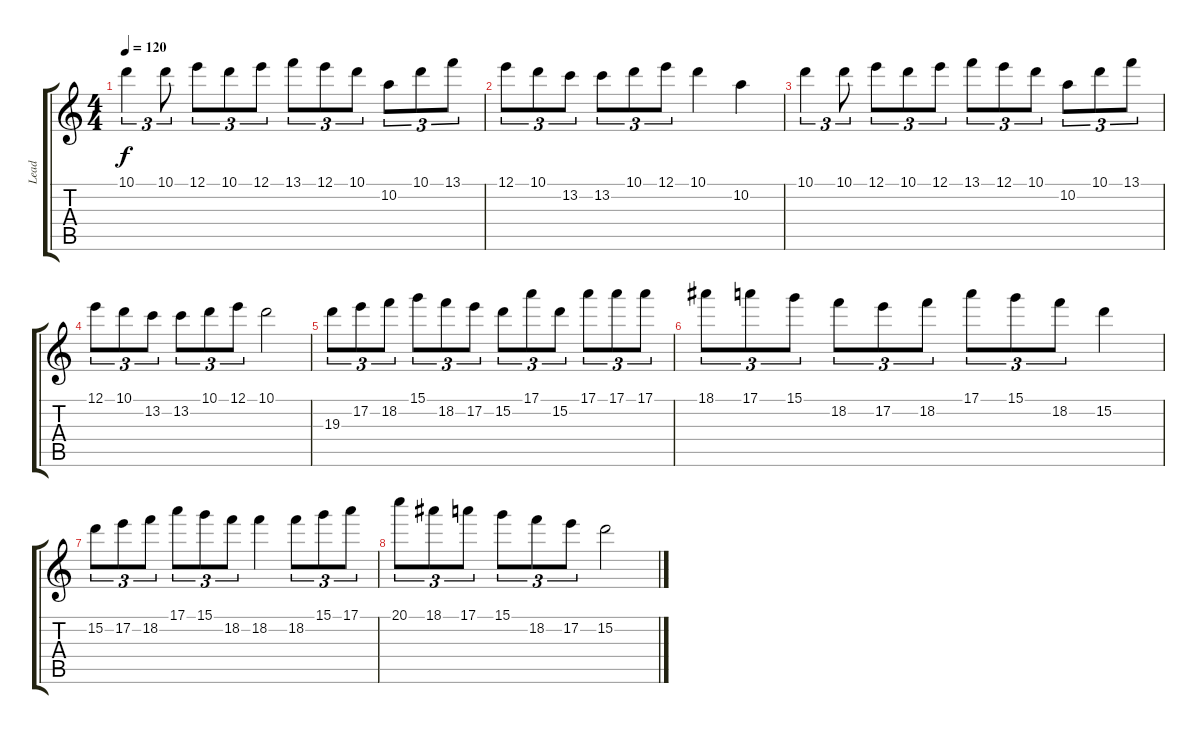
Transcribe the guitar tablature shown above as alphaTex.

\track ("Lead" "Lead") {instrument distortionguitar}
\staff {score tabs}
\tuning (E4 B3 G3 D3 A2 E2) {hide}
\ts (4 4)
\tempo 120
\clef g2
\ks c
10.1.4{tu (3 2) dy f} 10.1.8{tu (3 2)} 12.1.8{tu (3 2)} 10.1.8{tu (3 2)} 12.1.8{tu (3 2)} 13.1.8{tu (3 2)} 12.1.8{tu (3 2)} 10.1.8{tu (3 2)} 10.2.8{tu (3 2)} 10.1.8{tu (3 2)} 13.1.8{tu (3 2)} |
12.1.8{tu (3 2)} 10.1.8{tu (3 2)} 13.2.8{tu (3 2)} 13.2.8{tu (3 2)} 10.1.8{tu (3 2)} 12.1.8{tu (3 2)} 10.1.4 10.2.4 |
10.1.4{tu (3 2)} 10.1.8{tu (3 2)} 12.1.8{tu (3 2)} 10.1.8{tu (3 2)} 12.1.8{tu (3 2)} 13.1.8{tu (3 2)} 12.1.8{tu (3 2)} 10.1.8{tu (3 2)} 10.2.8{tu (3 2)} 10.1.8{tu (3 2)} 13.1.8{tu (3 2)} |
12.1.8{tu (3 2)} 10.1.8{tu (3 2)} 13.2.8{tu (3 2)} 13.2.8{tu (3 2)} 10.1.8{tu (3 2)} 12.1.8{tu (3 2)} 10.1.2 |
19.3.8{tu (3 2)} 17.2.8{tu (3 2)} 18.2.8{tu (3 2)} 15.1.8{tu (3 2)} 18.2.8{tu (3 2)} 17.2.8{tu (3 2)} 15.2.8{tu (3 2)} 17.1.8{tu (3 2)} 15.2.8{tu (3 2)} 17.1.8{tu (3 2)} 17.1.8{tu (3 2)} 17.1.8{tu (3 2)} |
18.1.8{tu (3 2)} 17.1.8{tu (3 2)} 15.1.8{tu (3 2)} 18.2.8{tu (3 2)} 17.2.8{tu (3 2)} 18.2.8{tu (3 2)} 17.1.8{tu (3 2)} 15.1.8{tu (3 2)} 18.2.8{tu (3 2)} 15.2.4 |
15.2.8{tu (3 2)} 17.2.8{tu (3 2)} 18.2.8{tu (3 2)} 17.1.8{tu (3 2)} 15.1.8{tu (3 2)} 18.2.8{tu (3 2)} 18.2.4 18.2.8{tu (3 2)} 15.1.8{tu (3 2)} 17.1.8{tu (3 2)} |
20.1.8{tu (3 2)} 18.1.8{tu (3 2)} 17.1.8{tu (3 2)} 15.1.8{tu (3 2)} 18.2.8{tu (3 2)} 17.2.8{tu (3 2)} 15.2.2
